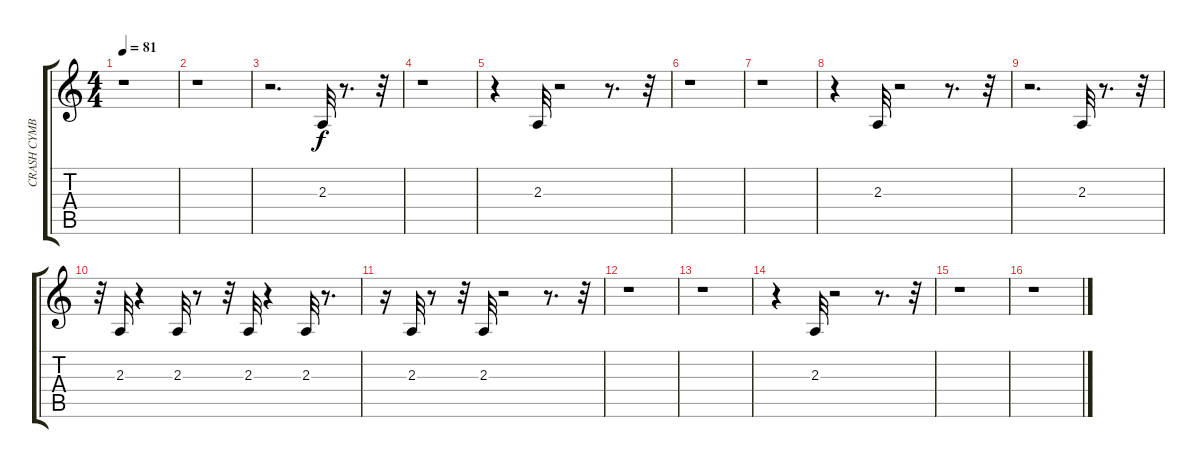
\track ("CRASH CYMBAL." "CRASH CYMB") {instrument acousticgrandpiano}
\staff {score tabs}
\tuning (E4 B3 G3 D3 A2 E2) {hide}
\ts (4 4)
\tempo 81
\clef g2
\ks c
r.1{dy f} |
r.1 |
r.2{d} 2.3.32 r.8{d} r.32 |
r.1 |
r.4 2.3.32 r.2 r.8{d} r.32 |
r.1 |
r.1 |
r.4 2.3.32 r.2 r.8{d} r.32 |
r.2{d} 2.3.32 r.8{d} r.32 |
r.32 2.3.32 r.4 2.3.32 r.8 r.32 2.3.32 r.4 2.3.32 r.8{d} |
r.16 2.3.32 r.8 r.32 2.3.32 r.2 r.8{d} r.32 |
r.1 |
r.1 |
r.4 2.3.32 r.2 r.8{d} r.32 |
r.1 |
r.1
